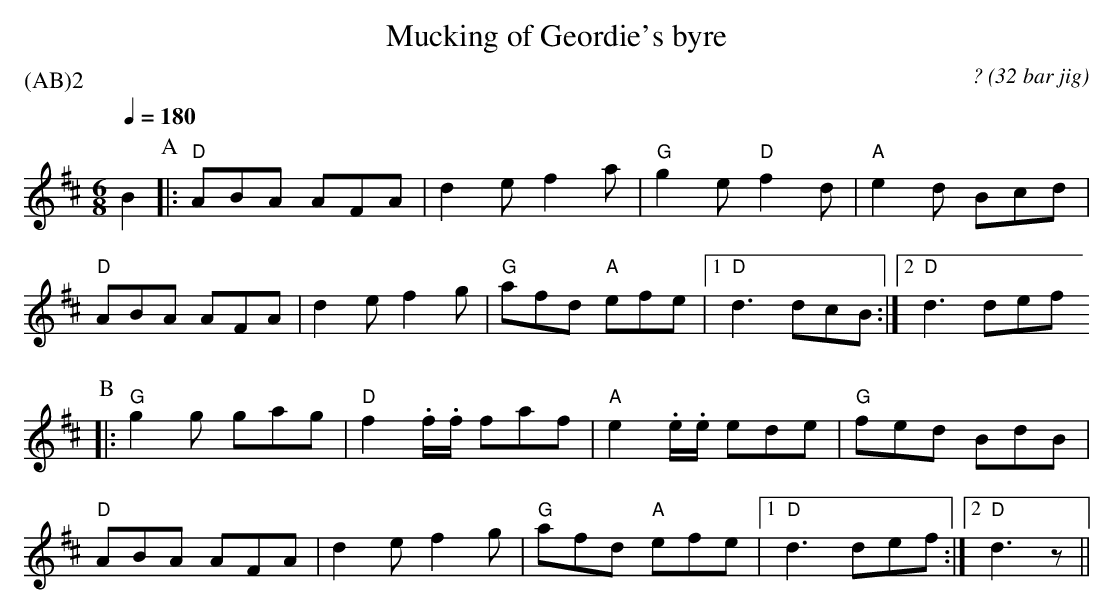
X:1
T:Mucking of Geordie's byre
C:? (32 bar jig)
P:(AB)2
M:6/8
L:1/8
Q:1/4=180
K:D
B2\
P:A
|: "D" ABA AFA|  d2e f2a  | "G" g2e "D"  f2d  | "A" e2d Bcd |
"D" ABA AFA   |  d2e f2g  | "G" afd "A"  efe  |1 "D" d3 dcB  :|2 "D" d3 def
P:B
|: "G" g2g gag | "D" f2.f/2.f/2 faf            | "A" e2.e/2.e/2 ede | "G" fed BdB  |
"D" ABA AFA    | d2e f2g  | "G" afd  "A" efe    |1 "D" d3 def  :|2 "D" d3 z  ||
